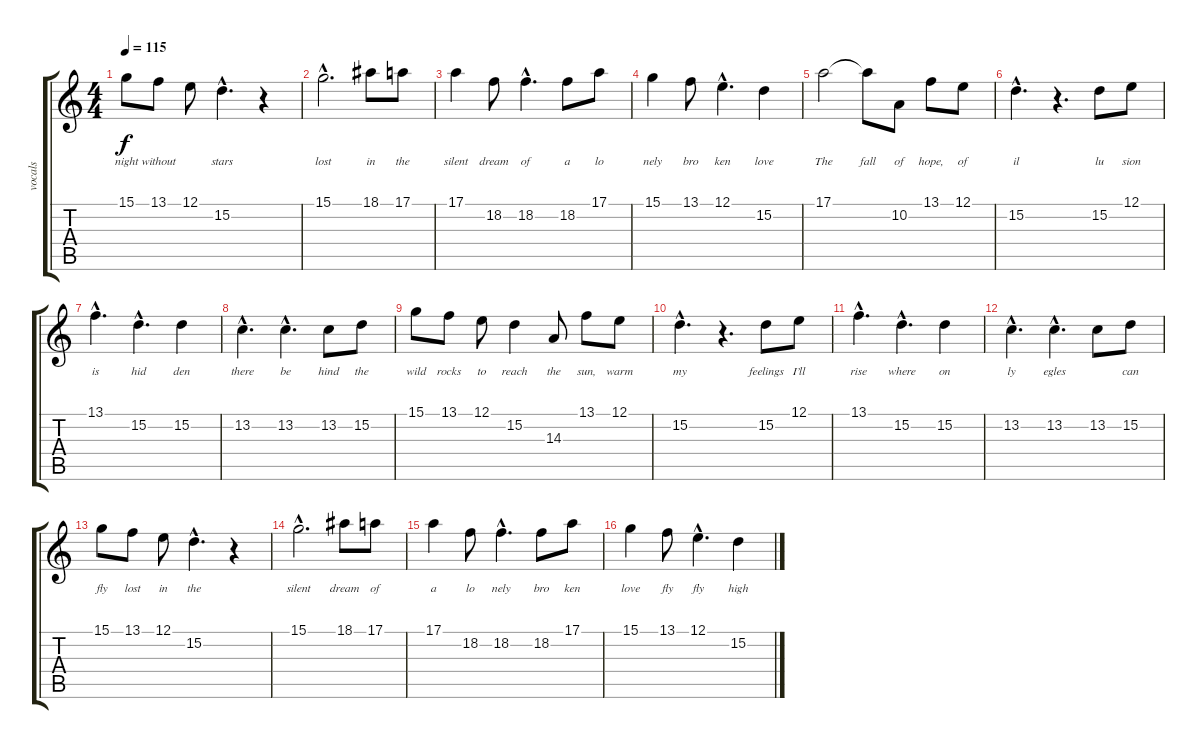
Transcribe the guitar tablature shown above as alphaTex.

\track ("vocals" "vocals") {instrument clarinet}
\staff {score tabs}
\tuning (E4 B3 G3 D3 A2 E2) {hide}
\ts (4 4)
\tempo 115
\clef g2
\ks c
15.1.8{lyrics (0 "night") lyrics (1 "") lyrics (2 "") lyrics (3 "") lyrics (4 "") dy f} 13.1.8{lyrics (0 "without") lyrics (1 "") lyrics (2 "") lyrics (3 "") lyrics (4 "")} 12.1.8{lyrics (0 "") lyrics (1 "") lyrics (2 "") lyrics (3 "") lyrics (4 "")} 15.2{hac}.4{d lyrics (0 "stars") lyrics (1 "") lyrics (2 "") lyrics (3 "") lyrics (4 "")} r.4 |
15.1{hac}.2{d lyrics (0 "lost") lyrics (1 "") lyrics (2 "") lyrics (3 "") lyrics (4 "")} 18.1.8{lyrics (0 "in") lyrics (1 "") lyrics (2 "") lyrics (3 "") lyrics (4 "")} 17.1.8{lyrics (0 "the") lyrics (1 "") lyrics (2 "") lyrics (3 "") lyrics (4 "")} |
17.1.4{lyrics (0 "silent") lyrics (1 "") lyrics (2 "") lyrics (3 "") lyrics (4 "")} 18.2.8{lyrics (0 "dream") lyrics (1 "") lyrics (2 "") lyrics (3 "") lyrics (4 "")} 18.2{hac}.4{d lyrics (0 "of") lyrics (1 "") lyrics (2 "") lyrics (3 "") lyrics (4 "")} 18.2.8{lyrics (0 "a") lyrics (1 "") lyrics (2 "") lyrics (3 "") lyrics (4 "")} 17.1.8{lyrics (0 "lo") lyrics (1 "") lyrics (2 "") lyrics (3 "") lyrics (4 "")} |
15.1.4{lyrics (0 "nely") lyrics (1 "") lyrics (2 "") lyrics (3 "") lyrics (4 "")} 13.1.8{lyrics (0 "bro") lyrics (1 "") lyrics (2 "") lyrics (3 "") lyrics (4 "")} 12.1{hac}.4{d lyrics (0 "ken") lyrics (1 "") lyrics (2 "") lyrics (3 "") lyrics (4 "")} 15.2.4{lyrics (0 "love") lyrics (1 "") lyrics (2 "") lyrics (3 "") lyrics (4 "")} |
17.1.2{lyrics (0 "The") lyrics (1 "") lyrics (2 "") lyrics (3 "") lyrics (4 "")} 17.1{t}.8{lyrics (0 "fall") lyrics (1 "") lyrics (2 "") lyrics (3 "") lyrics (4 "")} 10.2.8{lyrics (0 "of") lyrics (1 "") lyrics (2 "") lyrics (3 "") lyrics (4 "")} 13.1.8{lyrics (0 "hope,") lyrics (1 "") lyrics (2 "") lyrics (3 "") lyrics (4 "")} 12.1.8{lyrics (0 "of") lyrics (1 "") lyrics (2 "") lyrics (3 "") lyrics (4 "")} |
15.2{hac}.4{d lyrics (0 "il") lyrics (1 "") lyrics (2 "") lyrics (3 "") lyrics (4 "")} r.4{d} 15.2.8{lyrics (0 "lu") lyrics (1 "") lyrics (2 "") lyrics (3 "") lyrics (4 "")} 12.1.8{lyrics (0 "sion") lyrics (1 "") lyrics (2 "") lyrics (3 "") lyrics (4 "")} |
13.1{hac}.4{d lyrics (0 "is") lyrics (1 "") lyrics (2 "") lyrics (3 "") lyrics (4 "")} 15.2{hac}.4{d lyrics (0 "hid") lyrics (1 "") lyrics (2 "") lyrics (3 "") lyrics (4 "")} 15.2.4{lyrics (0 "den") lyrics (1 "") lyrics (2 "") lyrics (3 "") lyrics (4 "")} |
13.2{hac}.4{d lyrics (0 "there") lyrics (1 "") lyrics (2 "") lyrics (3 "") lyrics (4 "")} 13.2{hac}.4{d lyrics (0 "be") lyrics (1 "") lyrics (2 "") lyrics (3 "") lyrics (4 "")} 13.2.8{lyrics (0 "hind") lyrics (1 "") lyrics (2 "") lyrics (3 "") lyrics (4 "")} 15.2.8{lyrics (0 "the") lyrics (1 "") lyrics (2 "") lyrics (3 "") lyrics (4 "")} |
15.1.8{lyrics (0 "wild") lyrics (1 "") lyrics (2 "") lyrics (3 "") lyrics (4 "")} 13.1.8{lyrics (0 "rocks") lyrics (1 "") lyrics (2 "") lyrics (3 "") lyrics (4 "")} 12.1.8{lyrics (0 "to") lyrics (1 "") lyrics (2 "") lyrics (3 "") lyrics (4 "")} 15.2.4{lyrics (0 "reach") lyrics (1 "") lyrics (2 "") lyrics (3 "") lyrics (4 "")} 14.3.8{lyrics (0 "the") lyrics (1 "") lyrics (2 "") lyrics (3 "") lyrics (4 "")} 13.1.8{lyrics (0 "sun,") lyrics (1 "") lyrics (2 "") lyrics (3 "") lyrics (4 "")} 12.1.8{lyrics (0 "warm") lyrics (1 "") lyrics (2 "") lyrics (3 "") lyrics (4 "")} |
15.2{hac}.4{d lyrics (0 "my") lyrics (1 "") lyrics (2 "") lyrics (3 "") lyrics (4 "")} r.4{d} 15.2.8{lyrics (0 "feelings") lyrics (1 "") lyrics (2 "") lyrics (3 "") lyrics (4 "")} 12.1.8{lyrics (0 "I’ll") lyrics (1 "") lyrics (2 "") lyrics (3 "") lyrics (4 "")} |
13.1{hac}.4{d lyrics (0 "rise") lyrics (1 "") lyrics (2 "") lyrics (3 "") lyrics (4 "")} 15.2{hac}.4{d lyrics (0 "where") lyrics (1 "") lyrics (2 "") lyrics (3 "") lyrics (4 "")} 15.2.4{lyrics (0 "on") lyrics (1 "") lyrics (2 "") lyrics (3 "") lyrics (4 "")} |
13.2{hac}.4{d lyrics (0 "ly") lyrics (1 "") lyrics (2 "") lyrics (3 "") lyrics (4 "")} 13.2{hac}.4{d lyrics (0 "egles") lyrics (1 "") lyrics (2 "") lyrics (3 "") lyrics (4 "")} 13.2.8{lyrics (0 "") lyrics (1 "") lyrics (2 "") lyrics (3 "") lyrics (4 "")} 15.2.8{lyrics (0 "can") lyrics (1 "") lyrics (2 "") lyrics (3 "") lyrics (4 "")} |
15.1.8{lyrics (0 "fly") lyrics (1 "") lyrics (2 "") lyrics (3 "") lyrics (4 "")} 13.1.8{lyrics (0 "lost") lyrics (1 "") lyrics (2 "") lyrics (3 "") lyrics (4 "")} 12.1.8{lyrics (0 "in") lyrics (1 "") lyrics (2 "") lyrics (3 "") lyrics (4 "")} 15.2{hac}.4{d lyrics (0 "the") lyrics (1 "") lyrics (2 "") lyrics (3 "") lyrics (4 "")} r.4 |
15.1{hac}.2{d lyrics (0 "silent") lyrics (1 "") lyrics (2 "") lyrics (3 "") lyrics (4 "")} 18.1.8{lyrics (0 "dream") lyrics (1 "") lyrics (2 "") lyrics (3 "") lyrics (4 "")} 17.1.8{lyrics (0 "of") lyrics (1 "") lyrics (2 "") lyrics (3 "") lyrics (4 "")} |
17.1.4{lyrics (0 "a") lyrics (1 "") lyrics (2 "") lyrics (3 "") lyrics (4 "")} 18.2.8{lyrics (0 "lo") lyrics (1 "") lyrics (2 "") lyrics (3 "") lyrics (4 "")} 18.2{hac}.4{d lyrics (0 "nely") lyrics (1 "") lyrics (2 "") lyrics (3 "") lyrics (4 "")} 18.2.8{lyrics (0 "bro") lyrics (1 "") lyrics (2 "") lyrics (3 "") lyrics (4 "")} 17.1.8{lyrics (0 "ken") lyrics (1 "") lyrics (2 "") lyrics (3 "") lyrics (4 "")} |
15.1.4{lyrics (0 "love") lyrics (1 "") lyrics (2 "") lyrics (3 "") lyrics (4 "")} 13.1.8{lyrics (0 "fly") lyrics (1 "") lyrics (2 "") lyrics (3 "") lyrics (4 "")} 12.1{hac}.4{d lyrics (0 "fly") lyrics (1 "") lyrics (2 "") lyrics (3 "") lyrics (4 "")} 15.2.4{lyrics (0 "high") lyrics (1 "") lyrics (2 "") lyrics (3 "") lyrics (4 "")}
